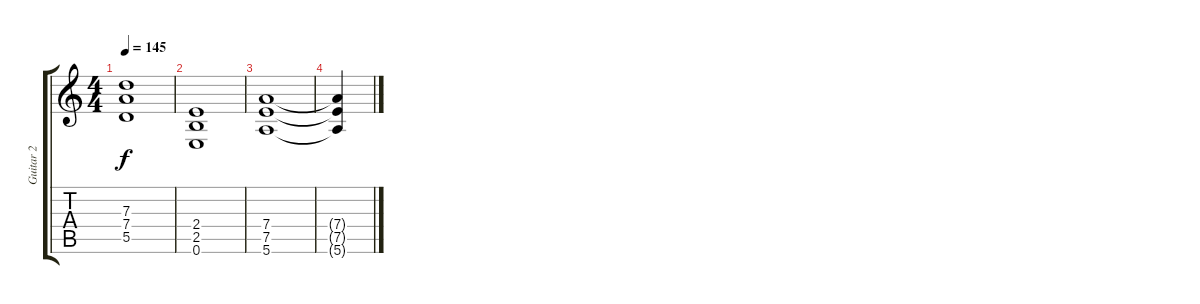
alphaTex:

\track ("Guitar 2" "Guitar 2") {instrument distortionguitar}
\staff {score tabs}
\tuning (E4 B3 G3 D3 A2 E2) {hide}
\ts (4 4)
\tempo 145
\clef g2
\ks c
(7.3 7.4 5.5).1{dy f} |
(2.4 2.5 0.6).1 |
(7.4 7.5 5.6).1 |
(7.4{t} 7.5{t} 5.6{t}).4
